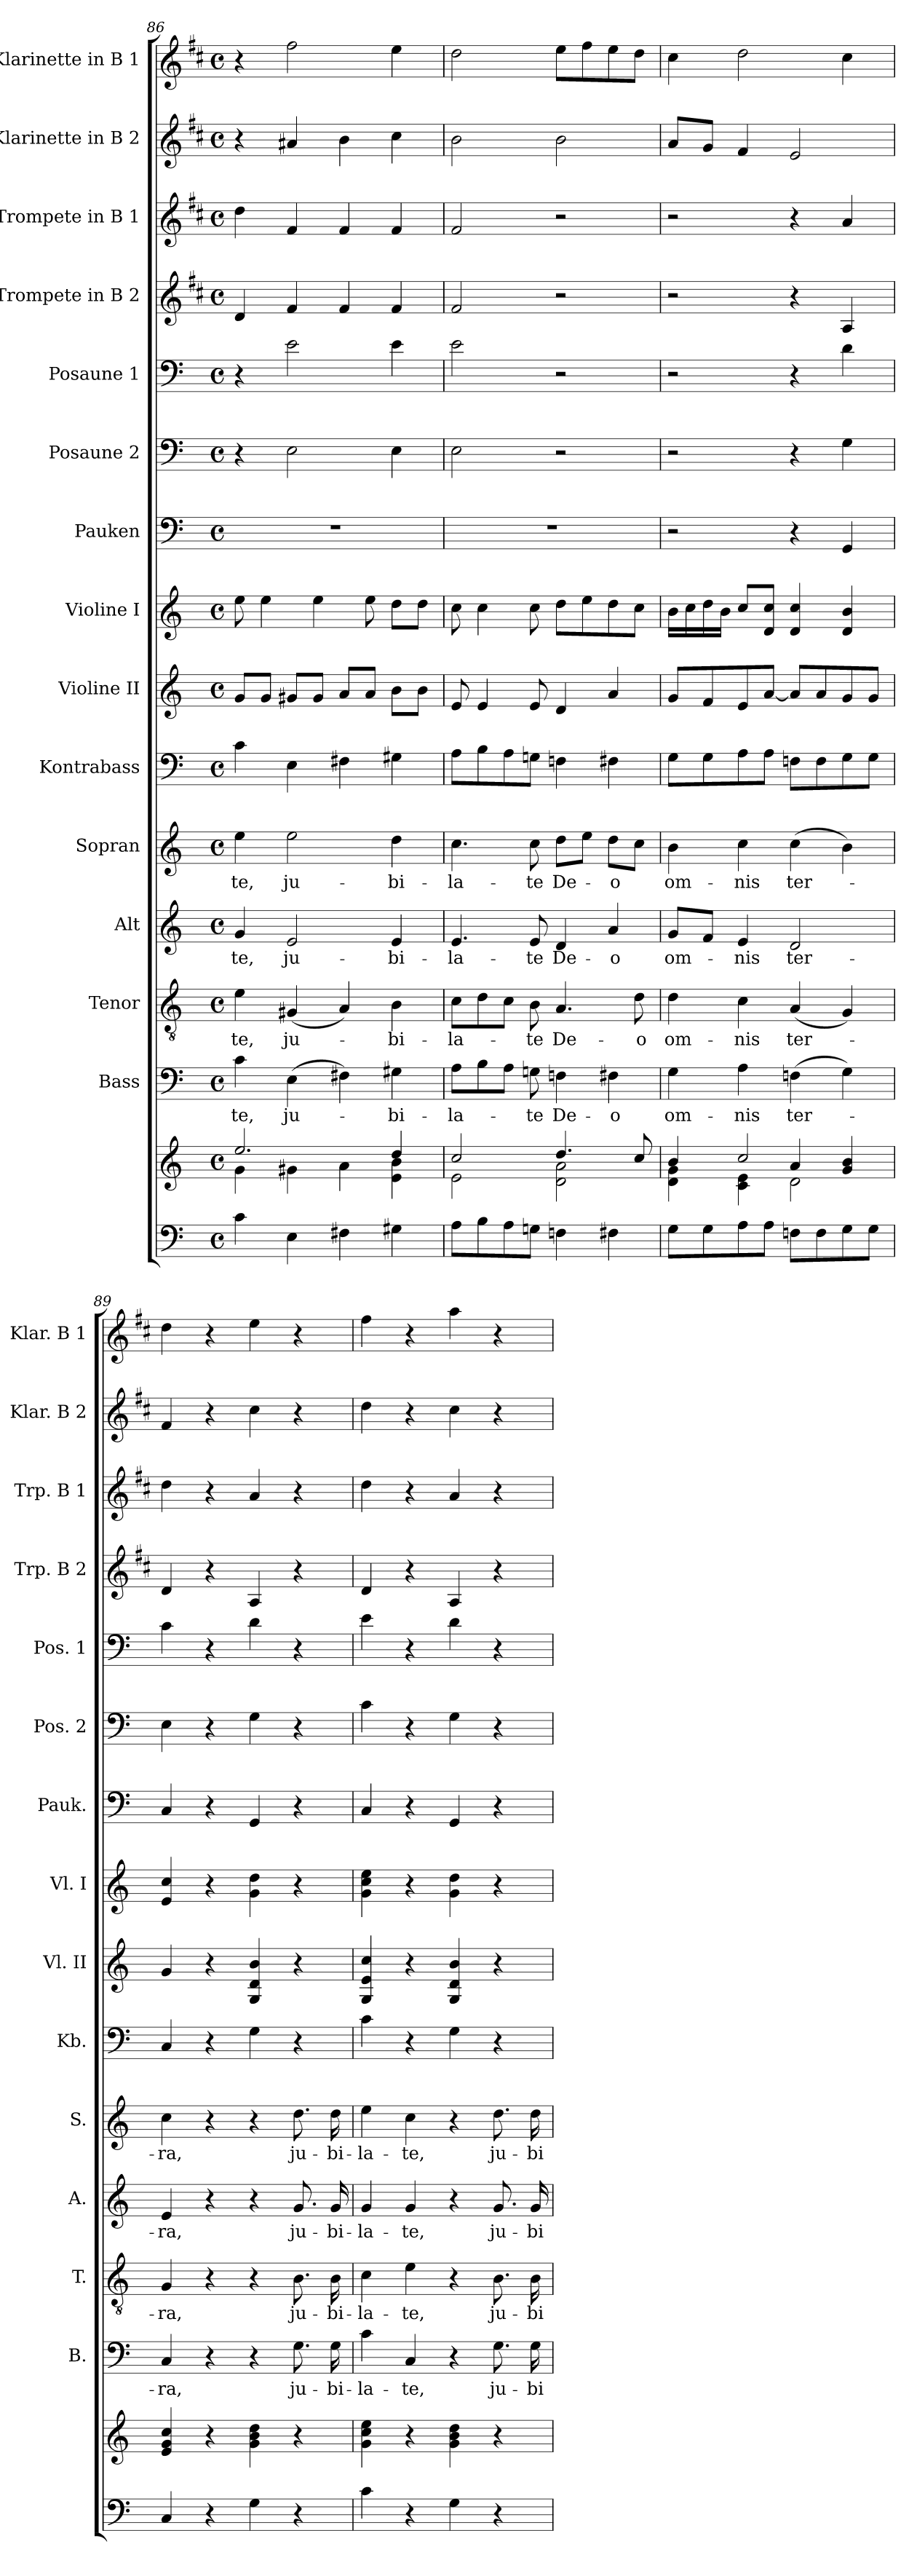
**kern	**kern	**kern	**text	**kern	**text	**kern	**text	**kern	**text	**kern	**kern	**kern	**kern	**kern	**kern	**kern	**kern	**kern	**kern
*part15	*part15	*part14	*part14	*part13	*part13	*part12	*part12	*part11	*part11	*part10	*part9	*part8	*part7	*part6	*part5	*part4	*part3	*part2	*part1
*staff16	*staff15	*staff14	*staff14	*staff13	*staff13	*staff12	*staff12	*staff11	*staff11	*staff10	*staff9	*staff8	*staff7	*staff6	*staff5	*staff4	*staff3	*staff2	*staff1
*	*	*I"Bass	*	*I"Tenor	*	*I"Alt	*	*I"Sopran	*	*I"Kontrabass	*I"Violine II	*I"Violine I	*I"Pauken	*I"Posaune 2	*I"Posaune 1	*I"Trompete in B 2	*I"Trompete in B 1	*I"Klarinette in B 2	*I"Klarinette in B 1
*	*	*I'B.	*	*I'T.	*	*I'A.	*	*I'S.	*	*I'Kb.	*I'Vl. II	*I'Vl. I	*I'Pauk.	*I'Pos. 2	*I'Pos. 1	*I'Trp. B 2	*I'Trp. B 1	*I'Klar. B 2	*I'Klar. B 1
*clefF4	*clefG2	*clefF4	*	*clefGv2	*	*clefG2	*	*clefG2	*	*clefF4	*clefG2	*clefG2	*clefF4	*clefF4	*clefF4	*clefG2	*clefG2	*clefG2	*clefG2
*	*	*	*	*	*	*	*	*	*	*ITrd7c12	*	*	*	*	*	*ITrd1c2	*ITrd1c2	*ITrd1c2	*ITrd1c2
*k[]	*k[]	*k[]	*	*k[]	*	*k[]	*	*k[]	*	*k[]	*k[]	*k[]	*k[]	*k[]	*k[]	*k[]	*k[]	*k[]	*k[]
*C:	*C:	*C:	*	*C:	*	*C:	*	*C:	*	*C:	*C:	*C:	*C:	*C:	*C:	*C:	*C:	*C:	*C:
*M4/4	*M4/4	*M4/4	*	*M4/4	*	*M4/4	*	*M4/4	*	*M4/4	*M4/4	*M4/4	*M4/4	*M4/4	*M4/4	*M4/4	*M4/4	*M4/4	*M4/4
*met(c)	*met(c)	*met(c)	*	*met(c)	*	*met(c)	*	*met(c)	*	*met(c)	*met(c)	*met(c)	*met(c)	*met(c)	*met(c)	*met(c)	*met(c)	*met(c)	*met(c)
=86	=86	=86	=86	=86	=86	=86	=86	=86	=86	=86	=86	=86	=86	=86	=86	=86	=86	=86	=86
*	*^	*	*	*	*	*	*	*	*	*	*	*	*	*	*	*	*	*	*
!	!	!	!	!LO:LY:b	!	!LO:LY:b	!	!LO:LY:b	!	!LO:LY:b	!	!	!	!	!	!	!	!	!	!
4c\	2.ee/	4g\	4c\	-te,	4e\	-te,	4g/	-te,	4ee\	-te,	4C\	8g/L	8ee\	1r	4r	4r	4c/	4cc\	4r	4r
.	.	.	.	.	.	.	.	.	.	.	.	8g/J	4ee\	.	.	.	.	.	.	.
!	!	!	!	!LO:LY:b	!	!LO:LY:b	!	!LO:LY:b	!	!LO:LY:b	!	!	!	!	!	!	!	!	!	!
4E\	.	4g#X\	(>4E\	ju-	(<4G#X/	ju-	2e/	ju-	2ee\	ju-	4EE\	8g#X/L	.	.	2E\	2e\	4e/	4e/	4g#X/	2ee\
.	.	.	.	.	.	.	.	.	.	.	.	8g#/J	4ee\	.	.	.	.	.	.	.
4F#X\	.	4a\	4F#X\)	.	4A/)	.	.	.	.	.	4FF#X\	8a/L	.	.	.	.	4e/	4e/	4a\	.
.	.	.	.	.	.	.	.	.	.	.	.	8a/J	8ee\	.	.	.	.	.	.	.
!	!	!	!	!LO:LY:b	!	!LO:LY:b	!	!LO:LY:b	!	!LO:LY:b	!	!	!	!	!	!	!	!	!	!
4G#X\	4dd/	4e\ 4b\	4G#X\	-bi-	4B\	-bi-	4e/	-bi-	4dd\	-bi-	4GG#X\	8b\L	8dd\L	.	4E\	4e\	4e/	4e/	4b\	4dd\
.	.	.	.	.	.	.	.	.	.	.	.	8b\J	8dd\J	.	.	.	.	.	.	.
=87	=87	=87	=87	=87	=87	=87	=87	=87	=87	=87	=87	=87	=87	=87	=87	=87	=87	=87	=87	=87
!	!	!	!	!LO:LY:b	!	!LO:LY:b	!	!LO:LY:b	!	!LO:LY:b	!	!	!	!	!	!	!	!	!	!
8A\L	2cc/	2e\	8A\L	-la-	8c\L	-la-	4.e/	-la-	4.cc\	-la-	8AA\L	8e/	8cc\	1r	2E\	2e\	2e/	2e/	2a\	2cc\
8B\	.	.	8B\	.	8d\	.	.	.	.	.	8BB\	4e/	4cc\	.	.	.	.	.	.	.
8A\	.	.	8A\J	.	8c\J	.	.	.	.	.	8AA\	.	.	.	.	.	.	.	.	.
!	!	!	!	!LO:LY:b	!	!LO:LY:b	!	!LO:LY:b	!	!LO:LY:b	!	!	!	!	!	!	!	!	!	!
8Gn\J	.	.	8Gn\	-te	8B\	-te	8e/	-te	8cc\	-te	8GGn\J	8e/	8cc\	.	.	.	.	.	.	.
!	!	!	!	!LO:LY:b	!	!LO:LY:b	!	!LO:LY:b	!	!LO:LY:b	!	!	!	!	!	!	!	!	!	!
4Fn\	4.dd/	2d\ 2a\	4Fn\	De-	4.A/	De-	4d/	De-	8dd\L	De-	4FFn\	4d/	8dd\L	.	2r	2r	2r	2r	2a\	8dd\L
.	.	.	.	.	.	.	.	.	8ee\J	.	.	.	8ee\	.	.	.	.	.	.	8ee\
!	!	!	!	!LO:LY:b	!	!	!	!LO:LY:b	!	!LO:LY:b	!	!	!	!	!	!	!	!	!	!
4F#X\	.	.	4F#X\	-o	.	.	4a/	-o	8dd\L	-o	4FF#X\	4a/	8dd\	.	.	.	.	.	.	8dd\
!	!	!	!	!	!	!LO:LY:b	!	!	!	!	!	!	!	!	!	!	!	!	!	!
.	8cc/	.	.	.	8d\	-o	.	.	8cc\J	.	.	.	8cc\J	.	.	.	.	.	.	8cc\J
!!LO:PB:g=z
=88	=88	=88	=88	=88	=88	=88	=88	=88	=88	=88	=88	=88	=88	=88	=88	=88	=88	=88	=88	=88
*	*	*^	*	*	*	*	*	*	*	*	*	*	*	*	*	*	*	*	*	*
!	!	!	!	!	!LO:LY:b	!	!LO:LY:b	!	!LO:LY:b	!	!LO:LY:b	!	!	!	!	!	!	!	!	!	!
8G\L	4b/	4d\ 4g\	2ryy	4G\	om-	4d\	om-	8g/L	om-	4b\	om-	8GG\L	8g/L	16b\LL	2r	2r	2r	2r	2r	8g/L	4b\
.	.	.	.	.	.	.	.	.	.	.	.	.	.	16cc\	.	.	.	.	.	.	.
8G\	.	.	.	.	.	.	.	8f/J	.	.	.	8GG\	8f/	16dd\	.	.	.	.	.	8f/J	.
.	.	.	.	.	.	.	.	.	.	.	.	.	.	16b\JJ	.	.	.	.	.	.	.
!	!	!	!	!	!LO:LY:b	!	!LO:LY:b	!	!LO:LY:b	!	!LO:LY:b	!	!	!	!	!	!	!	!	!	!
8A\	2cc/	4c\ 4e\	.	4A\	-nis	4c\	-nis	4e/	-nis	4cc\	-nis	8AA\	8e/	8cc/L	.	.	.	.	.	4e/	2cc\
8A\J	.	.	.	.	.	.	.	.	.	.	.	8AA\J	[8a/J	8d/ 8cc/J	.	.	.	.	.	.	.
!	!	!	!	!	!LO:LY:b	!	!LO:LY:b	!	!LO:LY:b	!	!LO:LY:b	!	!	!	!	!	!	!	!	!	!
8Fn\L	.	2d\	4a/	(>4Fn\	ter-	(<4A/	ter-	2d/	ter-	(>4cc\	ter-	8FFn\L	8a/L]	4d/ 4cc/	4r	4r	4r	4r	4r	2d/	.
8F\	.	.	.	.	.	.	.	.	.	.	.	8FF\	8a/	.	.	.	.	.	.	.	.
8G\	4g/ 4b/	.	4ryy	4G\)	.	4G/)	.	.	.	4b\)	.	8GG\	8g/	4d/ 4b/	4GG/	4G\	4d\	4G/	4g/	.	4b\
8G\J	.	.	.	.	.	.	.	.	.	.	.	8GG\J	8g/J	.	.	.	.	.	.	.	.
*	*v	*v	*v	*	*	*	*	*	*	*	*	*	*	*	*	*	*	*	*	*	*
=89	=89	=89	=89	=89	=89	=89	=89	=89	=89	=89	=89	=89	=89	=89	=89	=89	=89	=89	=89
!	!	!	!LO:LY:b	!	!LO:LY:b	!	!LO:LY:b	!	!LO:LY:b	!	!	!	!	!	!	!	!	!	!
4C/	4e/ 4g/ 4cc/	4C/	-ra,	4G/	-ra,	4e/	-ra,	4cc\	-ra,	4CC/	4g/	4e/ 4cc/	4C/	4E\	4c\	4c/	4cc\	4e/	4cc\
4r	4r	4r	.	4r	.	4r	.	4r	.	4r	4r	4r	4r	4r	4r	4r	4r	4r	4r
4G\	4g\ 4b\ 4dd\	4r	.	4r	.	4r	.	4r	.	4GG\	4G/ 4d/ 4b/	4g\ 4dd\	4GG/	4G\	4d\	4G/	4g/	4b\	4dd\
!	!	!	!LO:LY:b	!	!LO:LY:b	!	!LO:LY:b	!	!LO:LY:b	!	!	!	!	!	!	!	!	!	!
4r	4r	8.G\	ju-	8.B\	ju-	8.g/	ju-	8.dd\	ju-	4r	4r	4r	4r	4r	4r	4r	4r	4r	4r
!	!	!	!LO:LY:b	!	!LO:LY:b	!	!LO:LY:b	!	!LO:LY:b	!	!	!	!	!	!	!	!	!	!
.	.	16G\	-bi-	16B\	-bi-	16g/	-bi-	16dd\	-bi-	.	.	.	.	.	.	.	.	.	.
=90	=90	=90	=90	=90	=90	=90	=90	=90	=90	=90	=90	=90	=90	=90	=90	=90	=90	=90	=90
!	!	!	!LO:LY:b	!	!LO:LY:b	!	!LO:LY:b	!	!LO:LY:b	!	!	!	!	!	!	!	!	!	!
4c\	4g\ 4cc\ 4ee\	4c\	-la-	4c\	-la-	4g/	-la-	4ee\	-la-	4C\	4G/ 4e/ 4cc/	4g\ 4cc\ 4ee\	4C/	4c\	4e\	4c/	4cc\	4cc\	4ee\
!	!	!	!LO:LY:b	!	!LO:LY:b	!	!LO:LY:b	!	!LO:LY:b	!	!	!	!	!	!	!	!	!	!
4r	4r	4C/	-te,	4e\	-te,	4g/	-te,	4cc\	-te,	4r	4r	4r	4r	4r	4r	4r	4r	4r	4r
4G\	4g\ 4b\ 4dd\	4r	.	4r	.	4r	.	4r	.	4GG\	4G/ 4d/ 4b/	4g\ 4dd\	4GG/	4G\	4d\	4G/	4g/	4b\	4gg\
!	!	!	!LO:LY:b	!	!LO:LY:b	!	!LO:LY:b	!	!LO:LY:b	!	!	!	!	!	!	!	!	!	!
4r	4r	8.G\	ju-	8.B\	ju-	8.g/	ju-	8.dd\	ju-	4r	4r	4r	4r	4r	4r	4r	4r	4r	4r
!	!	!	!LO:LY:b	!	!LO:LY:b	!	!LO:LY:b	!	!LO:LY:b	!	!	!	!	!	!	!	!	!	!
.	.	16G\	-bi-	16B\	-bi-	16g/	-bi-	16dd\	-bi-	.	.	.	.	.	.	.	.	.	.
=	=	=	=	=	=	=	=	=	=	=	=	=	=	=	=	=	=	=	=
*-	*-	*-	*-	*-	*-	*-	*-	*-	*-	*-	*-	*-	*-	*-	*-	*-	*-	*-	*-
